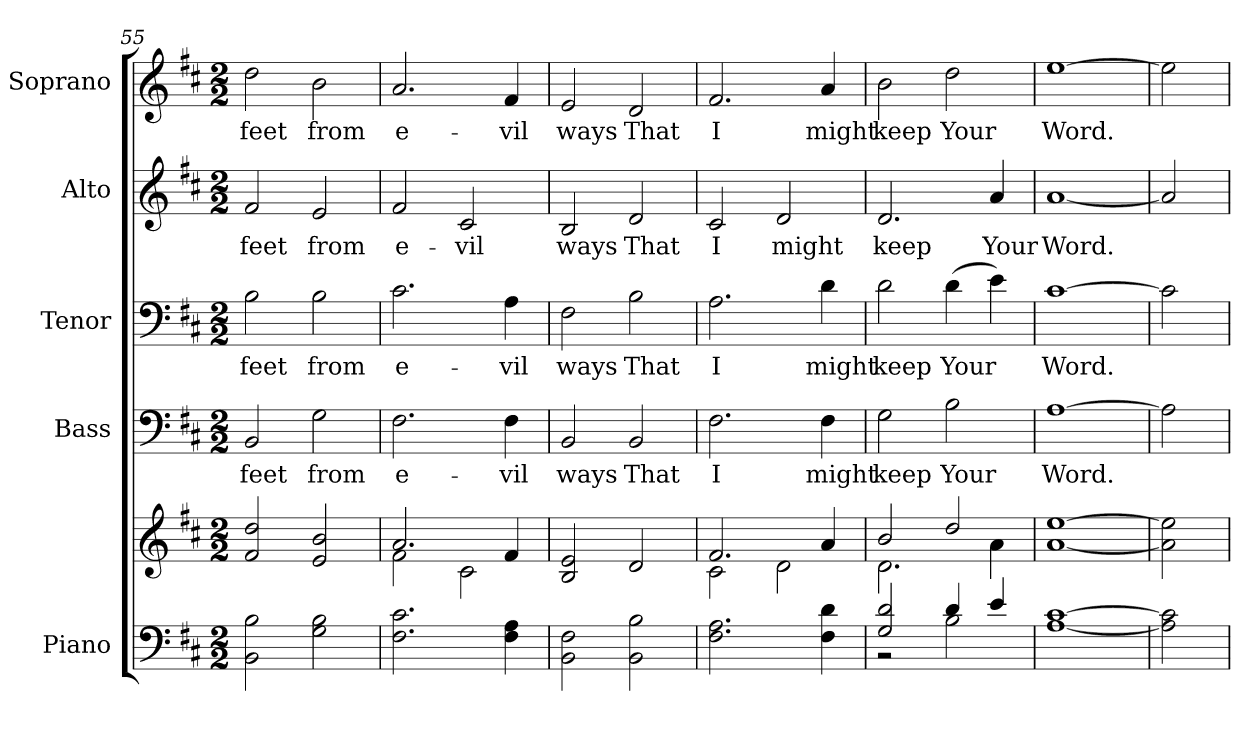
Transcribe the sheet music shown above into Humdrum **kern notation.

**kern	**kern	**kern	**text	**kern	**text	**kern	**text	**kern	**text
*part5	*part5	*part4	*part4	*part3	*part3	*part2	*part2	*part1	*part1
*staff6	*staff5	*staff4	*staff4	*staff3	*staff3	*staff2	*staff2	*staff1	*staff1
*I"Piano	*	*I"Bass	*	*I"Tenor	*	*I"Alto	*	*I"Soprano	*
*I'Pno.	*	*I'B.	*	*I'T.	*	*I'A.	*	*I'S.	*
*clefF4	*clefG2	*clefF4	*	*clefF4	*	*clefG2	*	*clefG2	*
*k[f#c#]	*k[f#c#]	*k[f#c#]	*	*k[f#c#]	*	*k[f#c#]	*	*k[f#c#]	*
*D:	*D:	*D:	*	*D:	*	*D:	*	*D:	*
*M2/2	*M2/2	*M2/2	*	*M2/2	*	*M2/2	*	*M2/2	*
=55	=55	=55	=55	=55	=55	=55	=55	=55	=55
!	!	!	!LO:LY:b:color=#000000	!	!	!	!	!	!
!	!	!	!	!	!LO:LY:b:color=#000000	!	!	!	!
!	!	!	!	!	!	!	!LO:LY:b:color=#000000	!	!
!	!	!	!	!	!	!	!	!	!LO:LY:b:color=#000000
2BBi\ 2Bi	2f#i/ 2ddi	2BBi/	feet	2Bi\	feet	2f#i/	feet	2ddi\	feet
!	!	!	!LO:LY:b:color=#000000	!	!	!	!	!	!
!	!	!	!	!	!LO:LY:b:color=#000000	!	!	!	!
!	!	!	!	!	!	!	!LO:LY:b:color=#000000	!	!
!	!	!	!	!	!	!	!	!	!LO:LY:b:color=#000000
2Gi\ 2Bi	2ei/ 2bi	2Gi\	from	2Bi\	from	2ei/	from	2bi\	from
=56	=56	=56	=56	=56	=56	=56	=56	=56	=56
*	*^	*	*	*	*	*	*	*	*
!	!	!	!	!LO:LY:b:color=#000000	!	!	!	!	!	!
!	!	!	!	!	!	!LO:LY:b:color=#000000	!	!	!	!
!	!	!	!	!	!	!	!	!LO:LY:b:color=#000000	!	!
!	!	!	!	!	!	!	!	!	!	!LO:LY:b:color=#000000
2.F#i\ 2.c#i	2.ai/	2f#i\	2.F#i\	e-	2.c#i\	e-	2f#i/	e-	2.ai/	e-
!	!	!	!	!	!	!	!	!LO:LY:b:color=#000000	!	!
.	.	2c#i\	.	.	.	.	2c#i/	-vil	.	.
!	!	!	!	!LO:LY:b:color=#000000	!	!	!	!	!	!
!	!	!	!	!	!	!LO:LY:b:color=#000000	!	!	!	!
!	!	!	!	!	!	!	!	!	!	!LO:LY:b:color=#000000
4F#i\ 4Ai	4f#i/	.	4F#i\	-vil	4Ai\	-vil	.	.	4f#i/	-vil
*	*v	*v	*	*	*	*	*	*	*	*
=57	=57	=57	=57	=57	=57	=57	=57	=57	=57
!	!	!	!LO:LY:b:color=#000000	!	!	!	!	!	!
!	!	!	!	!	!LO:LY:b:color=#000000	!	!	!	!
!	!	!	!	!	!	!	!LO:LY:b:color=#000000	!	!
!	!	!	!	!	!	!	!	!	!LO:LY:b:color=#000000
2BBi\ 2F#i	2Bi/ 2ei	2BBi/	ways	2F#i\	ways	2Bi/	ways	2ei/	ways
!	!	!	!LO:LY:b:color=#000000	!	!	!	!	!	!
!	!	!	!	!	!LO:LY:b:color=#000000	!	!	!	!
!	!	!	!	!	!	!	!LO:LY:b:color=#000000	!	!
!	!	!	!	!	!	!	!	!	!LO:LY:b:color=#000000
2BBi\ 2Bi	2di/	2BBi/	That	2Bi\	That	2di/	That	2di/	That
=58	=58	=58	=58	=58	=58	=58	=58	=58	=58
*	*^	*	*	*	*	*	*	*	*
!	!	!	!	!LO:LY:b:color=#000000	!	!	!	!	!	!
!	!	!	!	!	!	!LO:LY:b:color=#000000	!	!	!	!
!	!	!	!	!	!	!	!	!LO:LY:b:color=#000000	!	!
!	!	!	!	!	!	!	!	!	!	!LO:LY:b:color=#000000
2.F#i\ 2.Ai	2.f#i/	2c#i\	2.F#i\	I	2.Ai\	I	2c#i/	I	2.f#i/	I
!	!	!	!	!	!	!	!	!LO:LY:b:color=#000000	!	!
.	.	2di\	.	.	.	.	2di/	might	.	.
!	!	!	!	!LO:LY:b:color=#000000	!	!	!	!	!	!
!	!	!	!	!	!	!LO:LY:b:color=#000000	!	!	!	!
!	!	!	!	!	!	!	!	!	!	!LO:LY:b:color=#000000
4F#i\ 4di	4ai/	.	4F#i\	might	4di\	might	.	.	4ai/	might
!!LO:PB:g=z
=59	=59	=59	=59	=59	=59	=59	=59	=59	=59	=59
*^	*	*	*	*	*	*	*	*	*	*
!	!	!	!	!	!LO:LY:b:color=#000000	!	!	!	!	!	!
!	!	!	!	!	!	!	!LO:LY:b:color=#000000	!	!	!	!
!	!	!	!	!	!	!	!	!	!LO:LY:b:color=#000000	!	!
!	!	!	!	!	!	!	!	!	!	!	!LO:LY:b:color=#000000
2Gi/ 2di	2r	2bi/	2.di\	2Gi\	keep	2di\	keep	2.di/	keep	2bi\	keep
!	!	!	!	!	!LO:LY:b:color=#000000	!	!	!	!	!	!
!	!	!	!	!	!	!	!LO:LY:b:color=#000000	!	!	!	!
!	!	!	!	!	!	!	!	!	!	!	!LO:LY:b:color=#000000
4di/	2Bi\	2ddi/	.	2Bi\	Your	(4di\	Your	.	.	2ddi\	Your
!	!	!	!	!	!	!	!	!	!LO:LY:b:color=#000000	!	!
4ei/	.	.	4ai\	.	.	4ei\)	.	4ai/	Your	.	.
*v	*v	*	*	*	*	*	*	*	*	*	*
*	*v	*v	*	*	*	*	*	*	*	*
=60	=60	=60	=60	=60	=60	=60	=60	=60	=60
*	*^	*	*	*	*	*	*	*	*
!	!	!	!	!LO:LY:b:color=#000000	!	!	!	!	!	!
*	*v	*v	*	*	*	*	*	*	*	*
*	*^	*	*	*	*	*	*	*	*
!	!	!	!	!	!	!LO:LY:b:color=#000000	!	!	!	!
*	*v	*v	*	*	*	*	*	*	*	*
*	*^	*	*	*	*	*	*	*	*
!	!	!	!	!	!	!	!	!LO:LY:b:color=#000000	!	!
*	*v	*v	*	*	*	*	*	*	*	*
*	*^	*	*	*	*	*	*	*	*
!	!	!	!	!	!	!	!	!	!	!LO:LY:b:color=#000000
*	*v	*v	*	*	*	*	*	*	*	*
[1Ai [1c#i	[1ai [1eei	[1Ai	Word.	[1c#i	Word.	[1ai	Word.	[1eei	Word.
=61	=61	=61	=61	=61	=61	=61	=61	=61	=61
2Ai] 2c#i]	2ai] 2eei]	2Ai]	.	2c#i]	.	2ai]	.	2eei]	.
=	=	=	=	=	=	=	=	=	=
*-	*-	*-	*-	*-	*-	*-	*-	*-	*-
